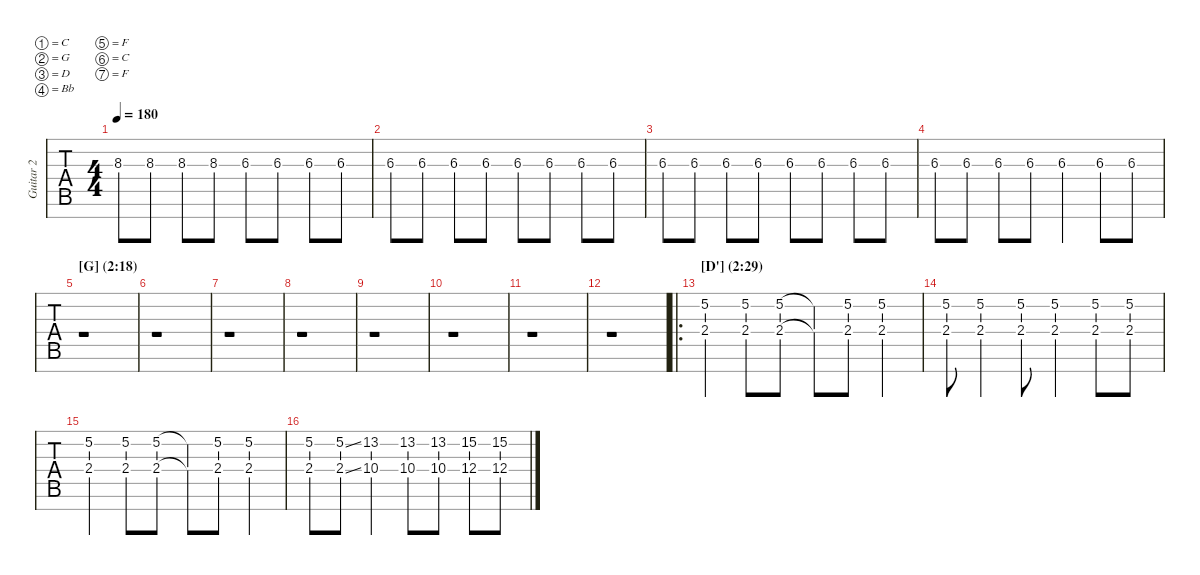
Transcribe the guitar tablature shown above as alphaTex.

\defaultSystemsLayout 4
\hideDynamics
\bracketExtendMode nobrackets
\multiTrackTrackNamePolicy allsystems
\firstSystemTrackNameMode fullname
\otherSystemsTrackNameMode fullname
\otherSystemsTrackNameOrientation horizontal
\track ("Guitar 2" "Gtr. 2") {instrument overdrivenguitar}
\staff {tabs}
\tuning (C4 G3 D3 Bb2 F2 C2 F1)
\ts (4 4)
\scale
0.998856
\tempo 180
\accidentals auto
\clef g2
\ottava regular
\simile none
\ks c
8.3{acc #}.8{dy mf} 8.3{acc #}.8 8.3{acc #}.8 8.3{acc #}.8 6.3{acc #}.8 6.3{acc #}.8 6.3{acc #}.8 6.3{acc #}.8 |
\scale
1.00155 6.3{acc #}.8 6.3{acc #}.8 6.3{acc #}.8 6.3{acc #}.8 6.3{acc #}.8 6.3{acc #}.8 6.3{acc #}.8 6.3{acc #}.8 |
\scale
1.00155 6.3{acc #}.8 6.3{acc #}.8 6.3{acc #}.8 6.3{acc #}.8 6.3{acc #}.8 6.3{acc #}.8 6.3{acc #}.8 6.3{acc #}.8 |
\scale
0.998048 6.3{acc #}.8 6.3{acc #}.8 6.3{acc #}.8 6.3{acc #}.8 6.3{acc #}.4 6.3{acc #}.8 6.3{acc #}.8 |
\section ("" "[G] (2:18)")
r.1 |
r.1 |
r.1 |
r.1 |
\scale
0.996164 r.1 |
\scale
0.996164 r.1 |
\scale
0.996164 r.1 |
\scale
1.01151 r.1 |
\ro
\section ("" "[D'] (2:29)")
\scale
1.00197 (5.2 2.4).4 (5.2 2.4).8 (5.2 2.4).8 (5.2{t} 2.4{t}).8 (5.2 2.4).8 (5.2 2.4).4 |
\scale
1.00114 (5.2 2.4).8 (5.2 2.4).4 (5.2 2.4).8 (5.2 2.4).4 (5.2 2.4).8 (5.2 2.4).8 |
\scale
1.00114 (5.2 2.4).4 (5.2 2.4).8 (5.2 2.4).8 (5.2{t} 2.4{t}).8 (5.2 2.4).8 (5.2 2.4).4 |
\scale
0.995753 (5.2 2.4).8 (5.2{ss} 2.4{ss}).8 (13.2{acc #} 10.4{acc #}).4 (13.2{acc #} 10.4{acc #}).8 (13.2{acc #} 10.4{acc #}).8 (15.2{acc #} 12.4{acc #}).8 (15.2{acc #} 12.4{acc #}).8
